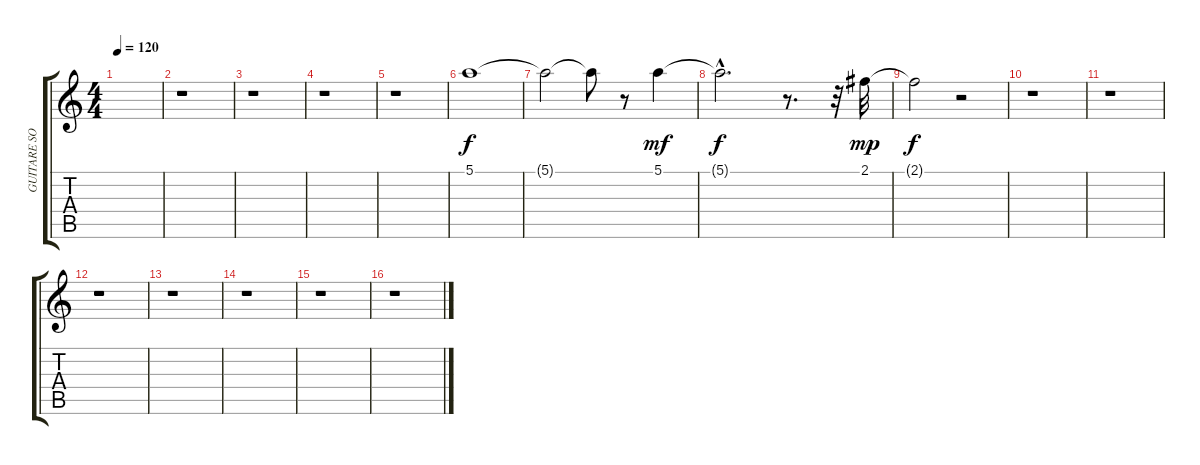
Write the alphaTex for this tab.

\track ("GUITARE SOLO" "GUITARE SO") {instrument electricguitarjazz}
\staff {score tabs}
\tuning (E4 B3 G3 D3 A2 E2) {hide}
\ts (4 4)
\tempo 120
\clef g2
\ks c
|
r.1 |
r.1 |
r.1 |
r.1 |
5.1.1 |
5.1{t}.2{dy f} 5.1{t}.8 r.8 5.1.4{dy mf} |
5.1{hac t}.2{d dy f} r.8{d} r.32 2.1.32{dy mp} |
2.1{t}.2{dy f} r.2 |
r.1 |
r.1 |
r.1 |
r.1 |
r.1 |
r.1 |
r.1
